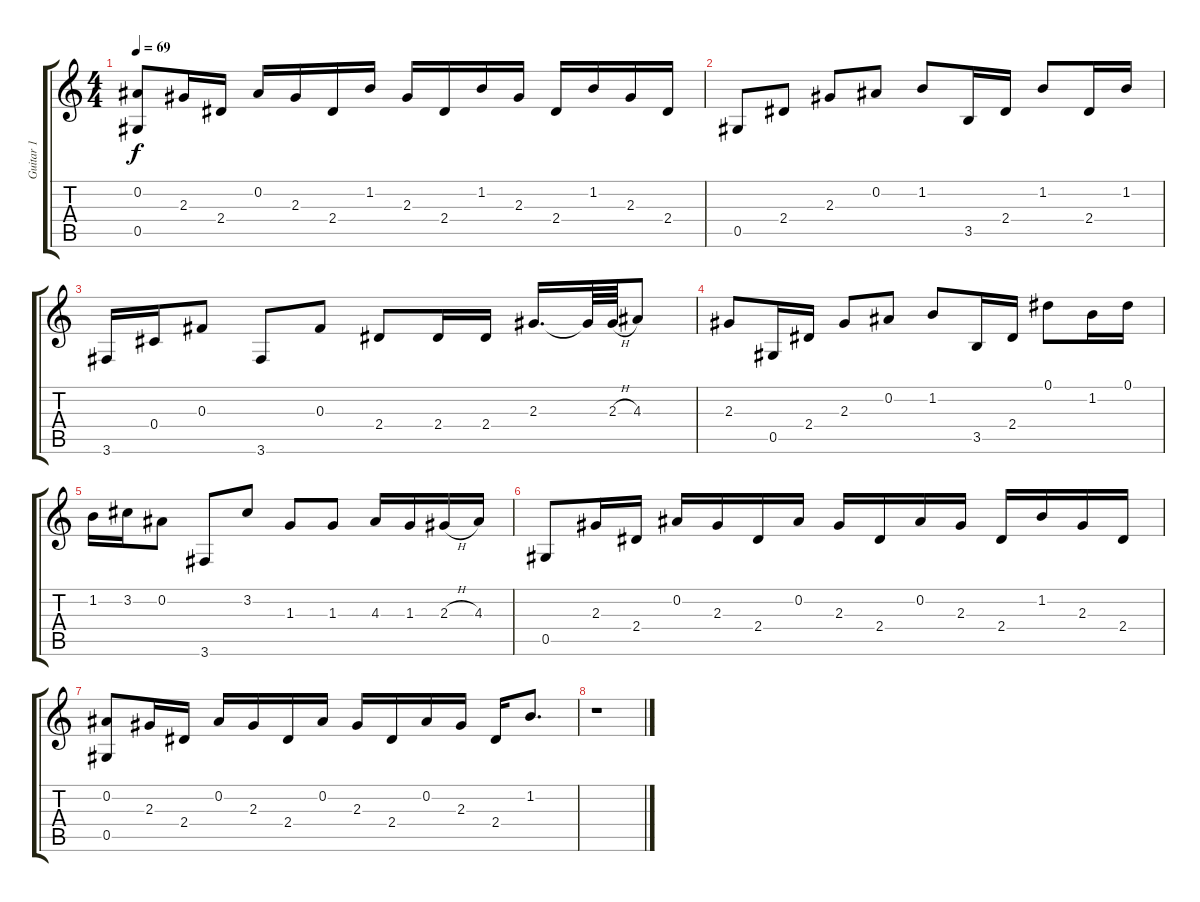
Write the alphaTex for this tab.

\track ("Guitar 1" "Guitar 1") {instrument acousticguitarsteel}
\staff {score tabs}
\tuning (Eb4 Bb3 Gb3 Db3 Ab2 Eb2) {hide}
\ts (4 4)
\tempo 69
\clef g2
\ks c
(0.2 0.5).8{dy f} 2.3.16 2.4.16 0.2.16 2.3.16 2.4.16 1.2.16 2.3.16 2.4.16 1.2.16 2.3.16 2.4.16 1.2.16 2.3.16 2.4.16 |
0.5.8 2.4.8 2.3.8 0.2.8 1.2.8 3.5.16 2.4.16 1.2.8 2.4.16 1.2.16 |
3.6.16 0.4.16 0.3.8 3.6.8 0.3.8 2.4.8 2.4.16 2.4.16 2.3.16{d} 2.3{t}.64 2.3{h}.64 4.3.8 |
2.3.8 0.5.16 2.4.16 2.3.8 0.2.8 1.2.8 3.5.16 2.4.16 0.1.8 1.2.16 0.1.16 |
1.2.16 3.2.16 0.2.8 3.6.8 3.2.8 1.3.8 1.3.8 4.3.16 1.3.16 2.3{h}.16 4.3.16 |
0.5.8 2.3.16 2.4.16 0.2.16 2.3.16 2.4.16 0.2.16 2.3.16 2.4.16 0.2.16 2.3.16 2.4.16 1.2.16 2.3.16 2.4.16 |
(0.2 0.5).8 2.3.16 2.4.16 0.2.16 2.3.16 2.4.16 0.2.16 2.3.16 2.4.16 0.2.16 2.3.16 2.4.16 1.2.8{d} |
r.1
